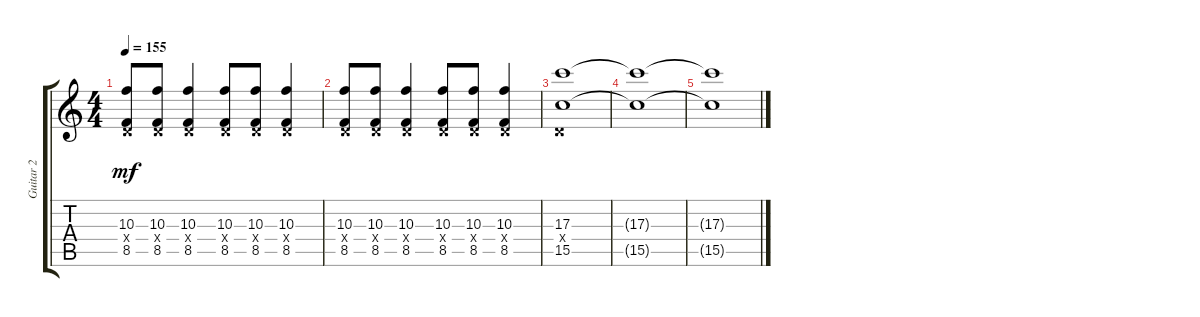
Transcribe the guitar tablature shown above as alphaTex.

\track ("Guitar 2" "Guitar 2") {instrument distortionguitar}
\staff {score tabs}
\tuning (E4 B3 G3 D3 A2 E2) {hide}
\ts (4 4)
\tempo 155
\clef g2
\ks c
(10.3 0.4{x} 8.5).8{dy mf} (10.3 0.4{x} 8.5).8 (10.3 0.4{x} 8.5).4 (10.3 0.4{x} 8.5).8 (10.3 0.4{x} 8.5).8 (10.3 0.4{x} 8.5).4 |
(10.3 0.4{x} 8.5).8 (10.3 0.4{x} 8.5).8 (10.3 0.4{x} 8.5).4 (10.3 0.4{x} 8.5).8 (10.3 0.4{x} 8.5).8 (10.3 0.4{x} 8.5).4 |
(17.3 0.4{x} 15.5).1 |
(17.3{t} 15.5{t}).1{volume 0} |
(17.3{t} 15.5{t}).1
